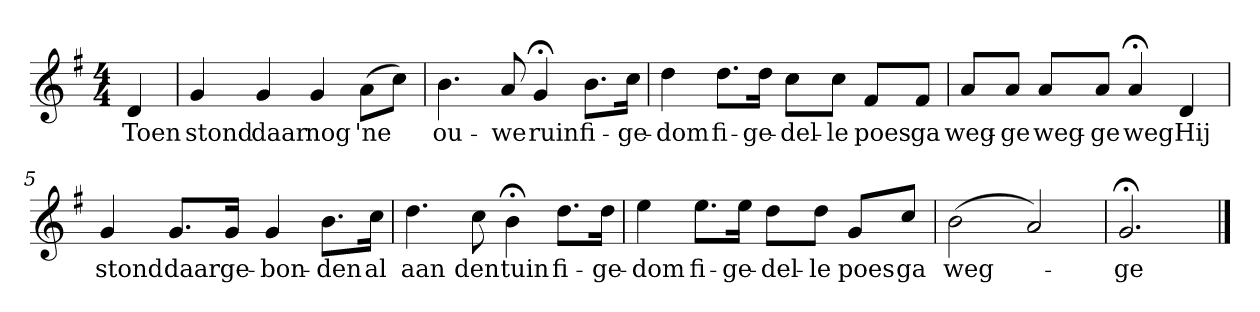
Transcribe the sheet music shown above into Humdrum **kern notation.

**kern	**text
*part1	*part1
*staff1	*staff1
*k[f#]	*
*G:	*
*M4/4	*
*MM120	*
=	=
4d	Toen
=1	=1
4g	stond
4g	daar
4g	nog
(8aL	'ne
8ccJ)	.
=2	=2
4.b	ou-
8a	-we
4g;<	ruin
8.bL	fi-
16ccJk	-ge-
=3	=3
4dd	-dom
8.ddL	fi-
16ddJk	-ge-
8ccL	-del-
8ccJ	-le
8f#L	poes
8f#J	ga
=4	=4
8aL	weg-
8aJ	-ge
8aL	weg-
8aJ	-ge
4a;<	weg
4d	Hij
=5	=5
4g	stond
8.gL	daar
16gJk	ge-
4g	-bon-
8.bL	-den
16ccJk	al
=6	=6
4.dd	aan
8cc	den
4b;<	tuin
8.ddL	fi-
16ddJk	-ge-
=7	=7
4ee	-dom
8.eeL	fi-
16eeJk	-ge-
8ddL	-del-
8ddJ	-le
8gL	poes
8ccJ	ga
=8	=8
(2b	weg-
2a)	.
=9	=9
2.g;<	-ge
==	==
*-	*-
